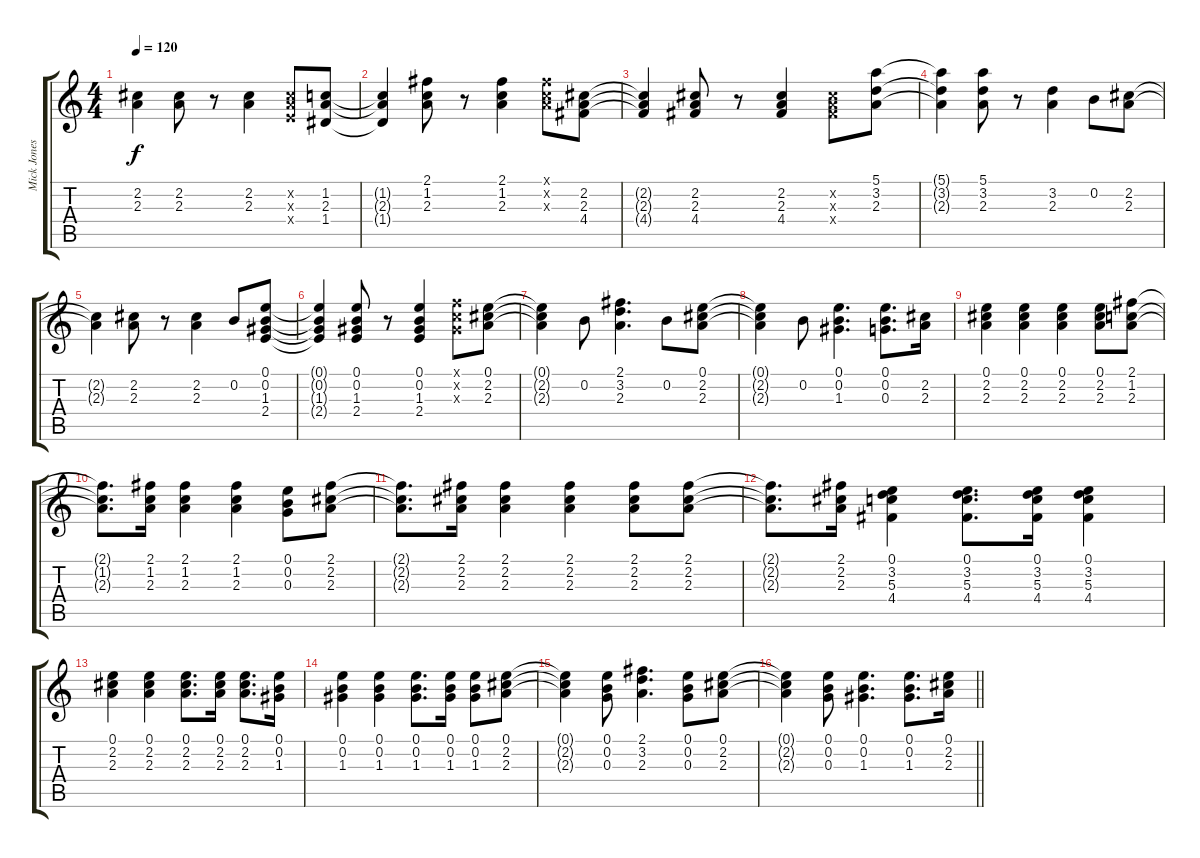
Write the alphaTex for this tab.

\track ("Mick Jones" "Mick Jones") {instrument electricguitarclean}
\staff {score tabs}
\tuning (E4 B3 G3 D3 A2 E2) {hide}
\ts (4 4)
\tempo 120
\clef g2
\ks c
(2.2 2.3).4{dy f} (2.2 2.3).8 r.8 (2.2 2.3).4 (2.2{x} 2.3{x} 2.4{x}).8 (1.2 2.3 1.4).8 |
(1.2{t} 2.3{t} 1.4{t}).4 (2.1 1.2 2.3).8 r.8 (2.1 1.2 2.3).4 (2.1{x} 1.2{x} 2.3{x}).8 (2.2 2.3 4.4).8 |
(2.2{t} 2.3{t} 4.4{t}).4 (2.2 2.3 4.4).8 r.8 (2.2 2.3 4.4).4 (2.2{x} 2.3{x} 4.4{x}).8 (5.1 3.2 2.3).8 |
(5.1{t} 3.2{t} 2.3{t}).4 (5.1 3.2 2.3).8 r.8 (3.2 2.3).4 0.2.8 (2.2 2.3).8 |
(2.2{t} 2.3{t}).4 (2.2 2.3).8 r.8 (2.2 2.3).4 0.2.8 (0.1 0.2 1.3 2.4).8 |
(0.1{t} 0.2{t} 1.3{t} 2.4{t}).4 (0.1 0.2 1.3 2.4).8 r.8 (0.1 0.2 1.3 2.4).4 (1.1{x} 1.2{x} 1.3{x}).8 (0.1 2.2 2.3).8 |
(0.1{t} 2.2{t} 2.3{t}).4 0.2.8 (2.1 3.2 2.3).4{d} 0.2.8 (0.1 2.2 2.3).8 |
(0.1{t} 2.2{t} 2.3{t}).4 0.2.8 (0.1 0.2 1.3).4{d} (0.1 0.2 0.3).8{d} (2.2 2.3).16 |
(0.1 2.2 2.3).4 (0.1 2.2 2.3).4 (0.1 2.2 2.3).4 (0.1 2.2 2.3).8 (2.1 1.2 2.3).8 |
(2.1{t} 1.2{t} 2.3{t}).8{d} (2.1 1.2 2.3).16 (2.1 1.2 2.3).4 (2.1 1.2 2.3).4 (0.1 0.2 0.3).8 (2.1 2.2 2.3).8 |
(2.1{t} 2.2{t} 2.3{t}).8{d} (2.1 2.2 2.3).16 (2.1 2.2 2.3).4 (2.1 2.2 2.3).4 (2.1 2.2 2.3).8 (2.1 2.2 2.3).8 |
(2.1{t} 2.2{t} 2.3{t}).8{d} (2.1 2.2 2.3).16 (0.1 3.2 5.3 4.4).4 (0.1 3.2 5.3 4.4).8{d} (0.1 3.2 5.3 4.4).16 (0.1 3.2 5.3 4.4).4 |
(0.1 2.2 2.3).4 (0.1 2.2 2.3).4 (0.1 2.2 2.3).8{d} (0.1 2.2 2.3).16 (0.1 2.2 2.3).8{d} (0.1 0.2 1.3).16 |
(0.1 0.2 1.3).4 (0.1 0.2 1.3).4 (0.1 0.2 1.3).8{d} (0.1 0.2 1.3).16 (0.1 0.2 1.3).8 (0.1 2.2 2.3).8 |
(0.1{t} 2.2{t} 2.3{t}).4 (0.1 0.2 0.3).8 (2.1 3.2 2.3).4{d} (0.1 0.2 0.3).8 (0.1 2.2 2.3).8 |
\barLineRight lightlight
(0.1{t} 2.2{t} 2.3{t}).4 (0.1 0.2 0.3).8 (0.1 0.2 1.3).4{d} (0.1 0.2 1.3).8{d} (0.1 2.2 2.3).16
